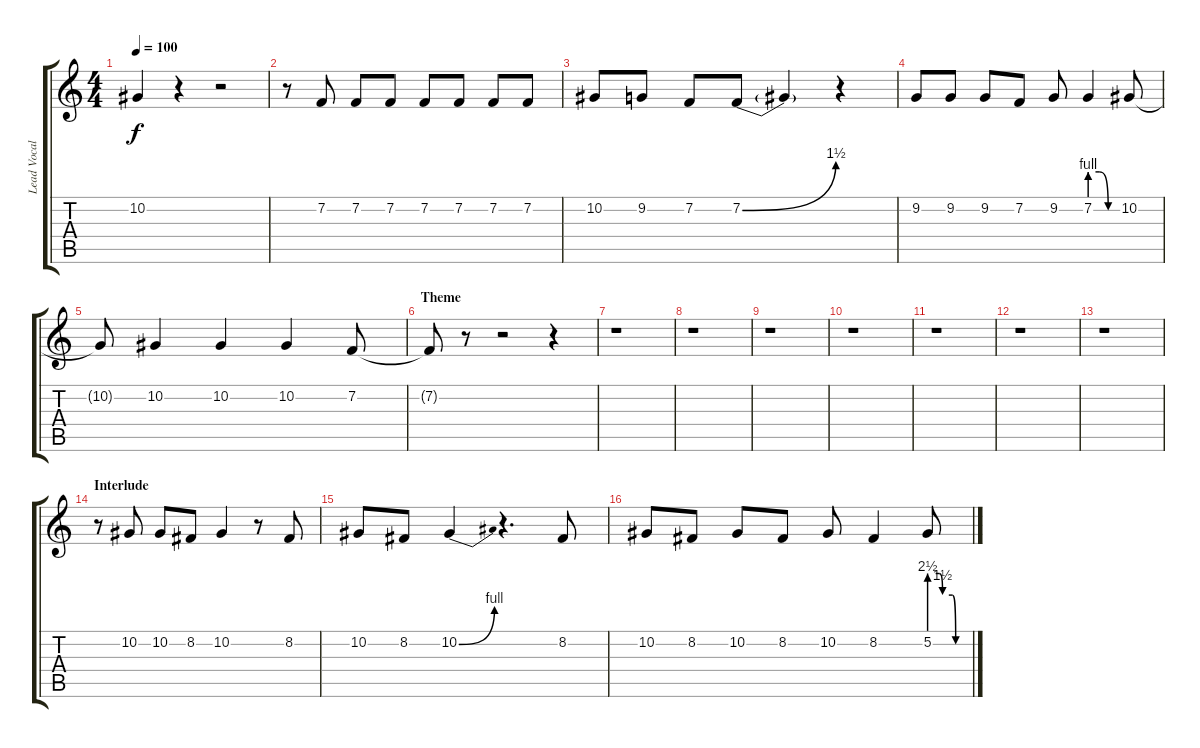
\track ("Lead Vocals" "Lead Vocal") {instrument lead8bassandlead}
\staff {score tabs}
\tuning (Eb4 Bb3 Gb3 Db3 Ab2 Eb2) {hide}
\ts (4 4)
\tempo 100
\clef g2
\ks c
10.2{t}.4{dy f} r.4 r.2 |
r.8 7.2.8 7.2.8 7.2.8 7.2.8 7.2.8 7.2.8 7.2.8 |
10.2.8 9.2.8 7.2.8 7.2{be (bend 0 0 60 6)}.8 7.2{t}.4 r.4 |
9.2.8 9.2.8 9.2.8 7.2.8 9.2.8 7.2{be (custom 0 4 20 4 40 0 60 0)}.4 10.2.8 |
10.2{t}.8 10.2.4 10.2.4 10.2.4 7.2.8 |
\section ("" "Theme")
7.2{t}.8 r.8 r.2 r.4 |
r.1 |
r.1 |
r.1 |
r.1 |
r.1 |
r.1 |
r.1 |
\section ("" "Interlude")
r.8 10.2.8 10.2.8 8.2.8 10.2.4 r.8 8.2.8 |
10.2.8 8.2.8 10.2{be (bend 0 0 60 4)}.4 r.4{d} 8.2.8 |
10.2.8 8.2.8 10.2.8 8.2.8 10.2.8 8.2.4 5.2{be (custom 0 10 15 10 20 6 35 6 40 0 60 0)}.8
